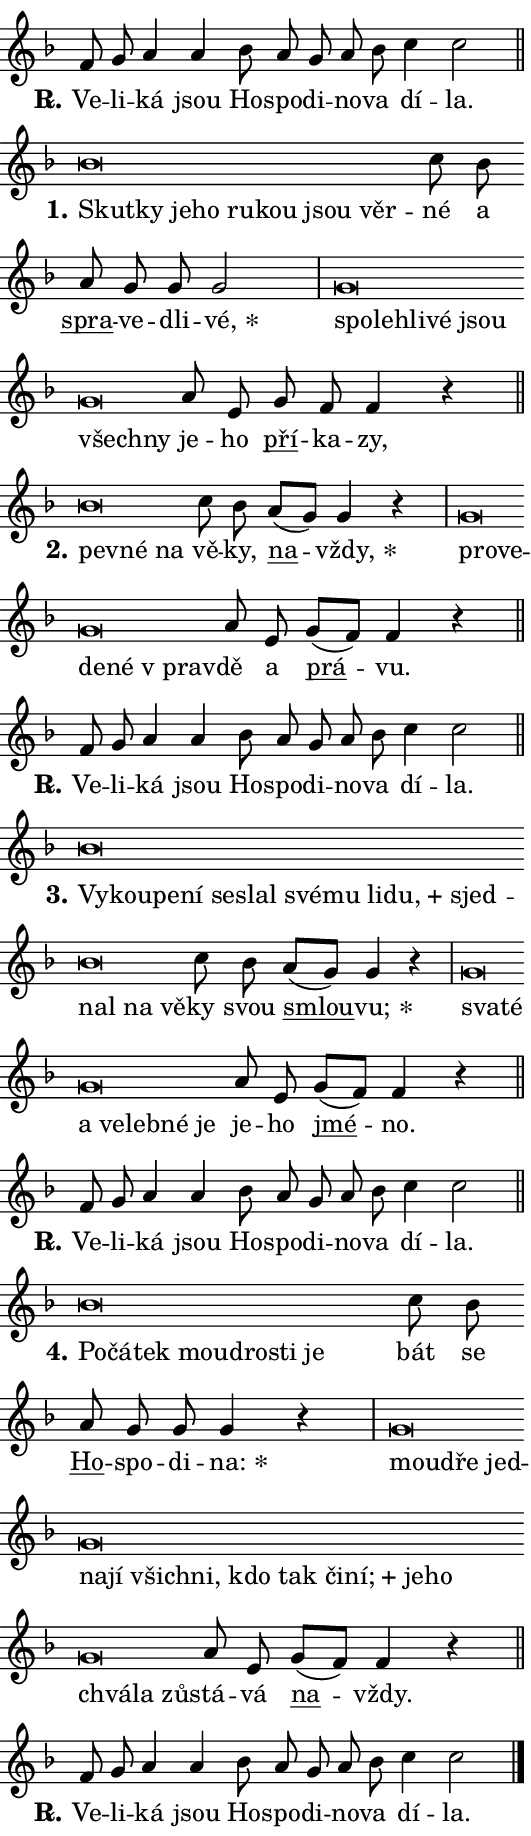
\version "2.24.0"
\header { tagline = "" }
\paper {
  indent = 0\cm
  top-margin = 0\cm
  right-margin = 0.13\cm % to fit lyric hyphens
  bottom-margin = 0\cm
  left-margin = 0\cm
  paper-width = 9\cm
  page-breaking = #ly:one-page-breaking
  system-system-spacing.basic-distance = #11
  score-system-spacing.basic-distance = #11
  ragged-last = ##f
}


%% Author: Thomas Morley
%% https://lists.gnu.org/archive/html/lilypond-user/2020-05/msg00002.html
#(define (line-position grob)
"Returns position of @var[grob} in current system:
   @code{'start}, if at first time-step
   @code{'end}, if at last time-step
   @code{'middle} otherwise
"
  (let* ((col (ly:item-get-column grob))
         (ln (ly:grob-object col 'left-neighbor))
         (rn (ly:grob-object col 'right-neighbor))
         (col-to-check-left (if (ly:grob? ln) ln col))
         (col-to-check-right (if (ly:grob? rn) rn col))
         (break-dir-left
           (and
             (ly:grob-property col-to-check-left 'non-musical #f)
             (ly:item-break-dir col-to-check-left)))
         (break-dir-right
           (and
             (ly:grob-property col-to-check-right 'non-musical #f)
             (ly:item-break-dir col-to-check-right))))
        (cond ((eqv? 1 break-dir-left) 'start)
              ((eqv? -1 break-dir-right) 'end)
              (else 'middle))))

#(define (tranparent-at-line-position vctor)
  (lambda (grob)
  "Relying on @code{line-position} select the relevant enry from @var{vctor}.
Used to determine transparency,"
    (case (line-position grob)
      ((end) (not (vector-ref vctor 0)))
      ((middle) (not (vector-ref vctor 1)))
      ((start) (not (vector-ref vctor 2))))))

noteHeadBreakVisibility =
#(define-music-function (break-visibility)(vector?)
"Makes @code{NoteHead}s transparent relying on @var{break-visibility}"
#{
  \override NoteHead.transparent =
    #(tranparent-at-line-position break-visibility)
#})

#(define delete-ledgers-for-transparent-note-heads
  (lambda (grob)
    "Reads whether a @code{NoteHead} is transparent.
If so this @code{NoteHead} is removed from @code{'note-heads} from
@var{grob}, which is supposed to be @code{LedgerLineSpanner}.
As a result ledgers are not printed for this @code{NoteHead}"
    (let* ((nhds-array (ly:grob-object grob 'note-heads))
           (nhds-list
             (if (ly:grob-array? nhds-array)
                 (ly:grob-array->list nhds-array)
                 '()))
           ;; Relies on the transparent-property being done before
           ;; Staff.LedgerLineSpanner.after-line-breaking is executed.
           ;; This is fragile ...
           (to-keep
             (remove
               (lambda (nhd)
                 (ly:grob-property nhd 'transparent #f))
               nhds-list)))
      ;; TODO find a better method to iterate over grob-arrays, similiar
      ;; to filter/remove etc for lists
      ;; For now rebuilt from scratch
      (set! (ly:grob-object grob 'note-heads)  '())
      (for-each
        (lambda (nhd)
          (ly:pointer-group-interface::add-grob grob 'note-heads nhd))
        to-keep))))

squashNotes = {
  \override NoteHead.X-extent = #'(-0.2 . 0.2)
  \override NoteHead.Y-extent = #'(-0.75 . 0)
  \override NoteHead.stencil =
    #(lambda (grob)
       (let ((pos (ly:grob-property grob 'staff-position)))
         (begin
           (if (< pos -7) (display "ERROR: Lower brevis then expected\n") (display ""))
           (if (<= pos -6) ly:text-interface::print ly:note-head::print))))
}
unSquashNotes = {
  \revert NoteHead.X-extent
  \revert NoteHead.Y-extent
  \revert NoteHead.stencil
}

hideNotes = \noteHeadBreakVisibility #begin-of-line-visible
unHideNotes = \noteHeadBreakVisibility #all-visible

% work-around for resetting accidentals
% https://lilypond.org/doc/v2.23/Documentation/notation/displaying-rhythms#unmetered-music
cadenzaMeasure = {
  \cadenzaOff
  \partial 1024 s1024
  \cadenzaOn
}

#(define-markup-command (accent layout props text) (markup?)
  "Underline accented syllable"
  (interpret-markup layout props
    #{\markup \override #'(offset . 4.3) \underline { #text }#}))

responsum = \markup \concat {
  "R" \hspace #-1.05 \path #0.1 #'((moveto 0 0.07) (lineto 0.9 0.8)) \hspace #0.05 "."
}

spaceSize = #0.6828661417322834 % exact space size for TeX Gyre Schola

\layout {
  \context {
    \Staff
    \remove "Time_signature_engraver"
    \override LedgerLineSpanner.after-line-breaking = #delete-ledgers-for-transparent-note-heads
  }
  \context {
    \Lyrics {
      \override LyricSpace.minimum-distance = \spaceSize
      \override LyricText.font-name = #"TeX Gyre Schola"
      \override LyricText.font-size = 1
      \override StanzaNumber.font-name = #"TeX Gyre Schola Bold"
      \override StanzaNumber.font-size = 1
    }
  }
  \context {
    \Score 
    \override NoteHead.text =
      #(lambda (grob) 
        (let ((pos (ly:grob-property grob 'staff-position)))
          #{\markup {
            \combine
              \halign #-0.55 \raise #(if (= pos -6) 0 0.5) \override #'(thickness . 2) \draw-line #'(3.2 . 0)
              \musicglyph "noteheads.sM1"
          }#}))
  }
}

% magnetic-lyrics.ily
%
%   written by
%     Jean Abou Samra <jean@abou-samra.fr>
%     Werner Lemberg <wl@gnu.org>
%
%   adapted by
%     Jiri Hon <jiri.hon@gmail.com>
%
% Version 2022-Apr-15

% https://www.mail-archive.com/lilypond-user@gnu.org/msg149350.html

#(define (Left_hyphen_pointer_engraver context)
   "Collect syllable-hyphen-syllable occurrences in lyrics and store
them in properties.  This engraver only looks to the left.  For
example, if the lyrics input is @code{foo -- bar}, it does the
following.

@itemize @bullet
@item
Set the @code{text} property of the @code{LyricHyphen} grob between
@q{foo} and @q{bar} to @code{foo}.

@item
Set the @code{left-hyphen} property of the @code{LyricText} grob with
text @q{foo} to the @code{LyricHyphen} grob between @q{foo} and
@q{bar}.
@end itemize

Use this auxiliary engraver in combination with the
@code{lyric-@/text::@/apply-@/magnetic-@/offset!} hook."
   (let ((hyphen #f)
         (text #f))
     (make-engraver
      (acknowledgers
       ((lyric-syllable-interface engraver grob source-engraver)
        (set! text grob)))
      (end-acknowledgers
       ((lyric-hyphen-interface engraver grob source-engraver)
        ;(when (not (grob::has-interface grob 'lyric-space-interface))
          (set! hyphen grob)));)
      ((stop-translation-timestep engraver)
       (when (and text hyphen)
         (ly:grob-set-object! text 'left-hyphen hyphen))
       (set! text #f)
       (set! hyphen #f)))))

#(define (lyric-text::apply-magnetic-offset! grob)
   "If the space between two syllables is less than the value in
property @code{LyricText@/.details@/.squash-threshold}, move the right
syllable to the left so that it gets concatenated with the left
syllable.

Use this function as a hook for
@code{LyricText@/.after-@/line-@/breaking} if the
@code{Left_@/hyphen_@/pointer_@/engraver} is active."
   (let ((hyphen (ly:grob-object grob 'left-hyphen #f)))
     (when hyphen
       (let ((left-text (ly:spanner-bound hyphen LEFT)))
         (when (grob::has-interface left-text 'lyric-syllable-interface)
           (let* ((common (ly:grob-common-refpoint grob left-text X))
                  (this-x-ext (ly:grob-extent grob common X))
                  (left-x-ext
                   (begin
                     ;; Trigger magnetism for left-text.
                     (ly:grob-property left-text 'after-line-breaking)
                     (ly:grob-extent left-text common X)))
                  ;; `delta` is the gap width between two syllables.
                  (delta (- (interval-start this-x-ext)
                            (interval-end left-x-ext)))
                  (details (ly:grob-property grob 'details))
                  (threshold (assoc-get 'squash-threshold details 0.2)))
             (when (< delta threshold)
               (let* (;; We have to manipulate the input text so that
                      ;; ligatures crossing syllable boundaries are not
                      ;; disabled.  For languages based on the Latin
                      ;; script this is essentially a beautification.
                      ;; However, for non-Western scripts it can be a
                      ;; necessity.
                      (lt (ly:grob-property left-text 'text))
                      (rt (ly:grob-property grob 'text))
                      (is-space (grob::has-interface hyphen 'lyric-space-interface))
                      (space (if is-space " " ""))
                      (extra-delta (if is-space spaceSize 0))
                      ;; Append new syllable.
                      (ltrt-space (if (and (string? lt) (string? rt))
                                (string-append lt space rt)
                                (make-concat-markup (list lt space rt))))
                      ;; Right-align `ltrt` to the right side.
                      (ltrt-space-markup (grob-interpret-markup
                               grob
                               (make-translate-markup
                                (cons (interval-length this-x-ext) 0)
                                (make-right-align-markup ltrt-space)))))
                 (begin
                   ;; Don't print `left-text`.
                   (ly:grob-set-property! left-text 'stencil #f)
                   ;; Set text and stencil (which holds all collected
                   ;; syllables so far) and shift it to the left.
                   (ly:grob-set-property! grob 'text ltrt-space)
                   (ly:grob-set-property! grob 'stencil ltrt-space-markup)
                   (ly:grob-translate-axis! grob (- (- delta extra-delta)) X))))))))))


#(define (lyric-hyphen::displace-bounds-first grob)
   ;; Make very sure this callback isn't triggered too early.
   (let ((left (ly:spanner-bound grob LEFT))
         (right (ly:spanner-bound grob RIGHT)))
     (ly:grob-property left 'after-line-breaking)
     (ly:grob-property right 'after-line-breaking)
     (ly:lyric-hyphen::print grob)))

squashThreshold = #0.4

\layout {
  \context {
    \Lyrics
    \consists #Left_hyphen_pointer_engraver
    \override LyricText.after-line-breaking =
      #lyric-text::apply-magnetic-offset!
    \override LyricHyphen.stencil = #lyric-hyphen::displace-bounds-first
    \override LyricText.details.squash-threshold = \squashThreshold
    \override LyricHyphen.minimum-distance = 0
    \override LyricHyphen.minimum-length = \squashThreshold
  }
}

squashText = \override LyricText.details.squash-threshold = 9999
unSquashText = \override LyricText.details.squash-threshold = \squashThreshold

leftText = \override LyricText.self-alignment-X = #LEFT
unLeftText = \revert LyricText.self-alignment-X

starOffset = #(lambda (grob) 
                (let ((x_offset (ly:self-alignment-interface::aligned-on-x-parent grob)))
                  (if (= x_offset 0) 0 (+ x_offset 1.2))))

star = #(define-music-function (syllable)(string?)
"Append star separator at the end of a syllable"
#{
  \once \override LyricText.X-offset = #starOffset
  \lyricmode { \markup {
    #syllable
    \override #'((font-name . "TeX Gyre Schola Bold")) \hspace #0.2 \lower #0.65 \larger "*"
  } }
#})

starAccent = #(define-music-function (syllable)(string?)
"Append star separator at the end of a syllable and make accent"
#{
  \once \override LyricText.X-offset = #starOffset
  \lyricmode { \markup {
    \accent #syllable
    \override #'((font-name . "TeX Gyre Schola Bold")) \hspace #0.2 \lower #0.65 \larger "*"
  } }
#})

breath = #(define-music-function (syllable)(string?)
"Append breathing indicator at the end of a syllable"
#{
  \lyricmode { \markup { #syllable "+" } }
#})

optionalBreath = #(define-music-function (syllable)(string?)
"Append optional breathing indicator at the end of a syllable"
#{
  \lyricmode { \markup { #syllable "(+)" } }
#})


\score {
    <<
        \new Voice = "melody" { \cadenzaOn \key f \major \relative { f'8 g a4 a \bar "" bes8 a g a bes \bar "" c4 c2 \cadenzaMeasure \bar "||" \break } }
        \new Lyrics \lyricsto "melody" { \lyricmode { \set stanza = \responsum
Ve -- li -- ká jsou Ho -- spo -- di -- no -- va dí -- la. } }
    >>
    \layout {}
}

\score {
    <<
        \new Voice = "melody" { \cadenzaOn \key f \major \relative { \squashNotes bes'\breve*1/16 \hideNotes \breve*1/16 \bar "" \breve*1/16 \bar "" \breve*1/16 \bar "" \breve*1/16 \bar "" \breve*1/16 \bar "" \breve*1/16 \breve*1/16 \bar "" \unHideNotes \unSquashNotes c8 bes \bar "" a g g g2 \cadenzaMeasure \bar "|" \squashNotes g\breve*1/16 \hideNotes \breve*1/16 \bar "" \breve*1/16 \bar "" \breve*1/16 \bar "" \breve*1/16 \bar "" \breve*1/16 \breve*1/16 \bar "" \unHideNotes \unSquashNotes a8 e \bar "" g f f4 r \cadenzaMeasure \bar "||" \break } }
        \new Lyrics \lyricsto "melody" { \lyricmode { \set stanza = "1."
\leftText Skut -- \squashText ky je -- ho ru -- kou jsou věr -- \unLeftText \unSquashText né a \markup \accent spra -- ve -- dli -- \star vé, \leftText spo -- \squashText leh -- li -- vé jsou všech -- ny \unLeftText \unSquashText je -- ho \markup \accent pří -- ka -- zy, } }
    >>
    \layout {}
}

\score {
    <<
        \new Voice = "melody" { \cadenzaOn \key f \major \relative { \squashNotes bes'\breve*1/16 \hideNotes \breve*1/16 \breve*1/16 \bar "" \unHideNotes \unSquashNotes c8 bes \bar "" a[( g)] g4 r \cadenzaMeasure \bar "|" \squashNotes g\breve*1/16 \hideNotes \breve*1/16 \bar "" \breve*1/16 \bar "" \breve*1/16 \breve*1/16 \bar "" \unHideNotes \unSquashNotes a8 e \bar "" g[( f)] f4 r \cadenzaMeasure \bar "||" \break } }
        \new Lyrics \lyricsto "melody" { \lyricmode { \set stanza = "2."
\leftText pev -- \squashText né na \unLeftText \unSquashText vě -- ky, \markup \accent na -- \star vždy, \leftText pro -- \squashText ve -- de -- né "v prav" -- \unLeftText \unSquashText dě a \markup \accent prá -- vu. } }
    >>
    \layout {}
}

\score {
    <<
        \new Voice = "melody" { \cadenzaOn \key f \major \relative { f'8 g a4 a \bar "" bes8 a g a bes \bar "" c4 c2 \cadenzaMeasure \bar "||" \break } }
        \new Lyrics \lyricsto "melody" { \lyricmode { \set stanza = \responsum
Ve -- li -- ká jsou Ho -- spo -- di -- no -- va dí -- la. } }
    >>
    \layout {}
}

\score {
    <<
        \new Voice = "melody" { \cadenzaOn \key f \major \relative { \squashNotes bes'\breve*1/16 \hideNotes \breve*1/16 \bar "" \breve*1/16 \bar "" \breve*1/16 \bar "" \breve*1/16 \bar "" \breve*1/16 \bar "" \breve*1/16 \bar "" \breve*1/16 \bar "" \breve*1/16 \bar "" \breve*1/16 \bar "" \breve*1/16 \bar "" \breve*1/16 \bar "" \breve*1/16 \breve*1/16 \bar "" \unHideNotes \unSquashNotes c8 bes \bar "" a[( g)] g4 r \cadenzaMeasure \bar "|" \squashNotes g\breve*1/16 \hideNotes \breve*1/16 \bar "" \breve*1/16 \bar "" \breve*1/16 \bar "" \breve*1/16 \bar "" \breve*1/16 \breve*1/16 \bar "" \unHideNotes \unSquashNotes a8 e \bar "" g[( f)] f4 r \cadenzaMeasure \bar "||" \break } }
        \new Lyrics \lyricsto "melody" { \lyricmode { \set stanza = "3."
\leftText Vy -- \squashText kou -- pe -- ní se -- slal své -- mu li -- \breath "du," sjed -- nal na vě -- \unLeftText \unSquashText ky svou \markup \accent smlou -- \star vu; \leftText sva -- \squashText té a ve -- leb -- né je \unLeftText \unSquashText je -- ho \markup \accent jmé -- no. } }
    >>
    \layout {}
}

\score {
    <<
        \new Voice = "melody" { \cadenzaOn \key f \major \relative { f'8 g a4 a \bar "" bes8 a g a bes \bar "" c4 c2 \cadenzaMeasure \bar "||" \break } }
        \new Lyrics \lyricsto "melody" { \lyricmode { \set stanza = \responsum
Ve -- li -- ká jsou Ho -- spo -- di -- no -- va dí -- la. } }
    >>
    \layout {}
}

\score {
    <<
        \new Voice = "melody" { \cadenzaOn \key f \major \relative { \squashNotes bes'\breve*1/16 \hideNotes \breve*1/16 \bar "" \breve*1/16 \bar "" \breve*1/16 \bar "" \breve*1/16 \bar "" \breve*1/16 \breve*1/16 \bar "" \unHideNotes \unSquashNotes c8 bes \bar "" a g g g4 r \cadenzaMeasure \bar "|" \squashNotes g\breve*1/16 \hideNotes \breve*1/16 \bar "" \breve*1/16 \bar "" \breve*1/16 \bar "" \breve*1/16 \bar "" \breve*1/16 \bar "" \breve*1/16 \bar "" \breve*1/16 \bar "" \breve*1/16 \bar "" \breve*1/16 \bar "" \breve*1/16 \bar "" \breve*1/16 \bar "" \breve*1/16 \bar "" \breve*1/16 \bar "" \breve*1/16 \breve*1/16 \bar "" \unHideNotes \unSquashNotes a8 e \bar "" g[( f)] f4 r \cadenzaMeasure \bar "||" \break } }
        \new Lyrics \lyricsto "melody" { \lyricmode { \set stanza = "4."
\leftText Po -- \squashText čá -- tek mou -- dro -- sti je \unLeftText \unSquashText bát se \markup \accent Ho -- spo -- di -- \star na: \leftText mou -- \squashText dře jed -- na -- jí všich -- ni, kdo tak či -- \breath "ní;" je -- ho chvá -- la zů -- \unLeftText \unSquashText stá -- vá \markup \accent na -- vždy. } }
    >>
    \layout {}
}

\score {
    <<
        \new Voice = "melody" { \cadenzaOn \key f \major \relative { f'8 g a4 a \bar "" bes8 a g a bes \bar "" c4 c2 \cadenzaMeasure \bar "||" \break } \bar "|." }
        \new Lyrics \lyricsto "melody" { \lyricmode { \set stanza = \responsum
Ve -- li -- ká jsou Ho -- spo -- di -- no -- va dí -- la. } }
    >>
    \layout {}
}
